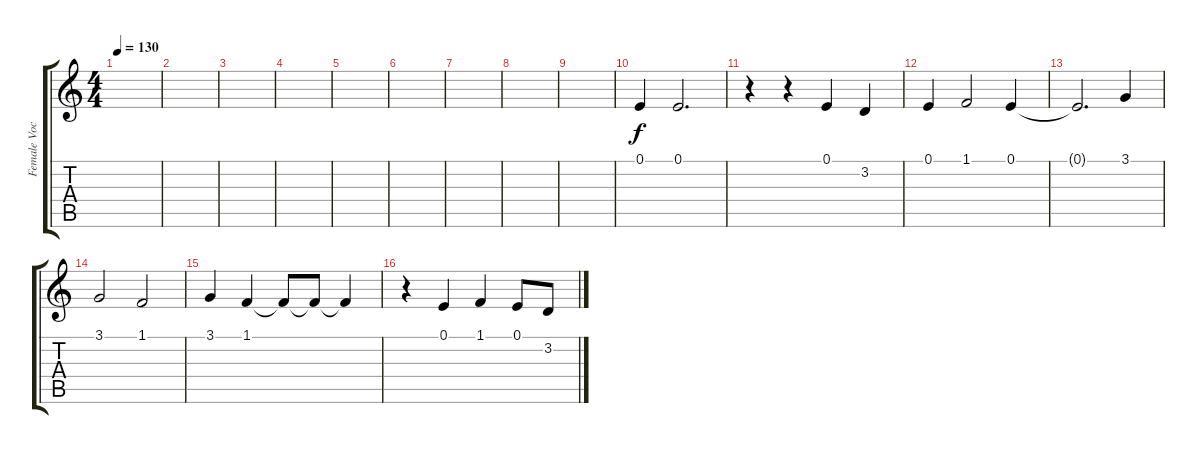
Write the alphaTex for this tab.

\track ("Female Vocals" "Female Voc") {instrument lead6voice}
\staff {score tabs}
\tuning (E4 B3 G3 D3 A2 E2) {hide}
\ts (4 4)
\tempo 130
\clef g2
\ks c
|
|
|
|
|
|
|
|
|
0.1.4 0.1.2{d} |
r.4 r.4 0.1.4 3.2.4 |
0.1.4 1.1.2 0.1.4 |
0.1{t}.2{d} 3.1.4 |
3.1.2 1.1.2 |
3.1.4 1.1.4 1.1{t}.8 1.1{t}.8 1.1{t}.4 |
r.4 0.1.4 1.1.4 0.1.8 3.2.8
